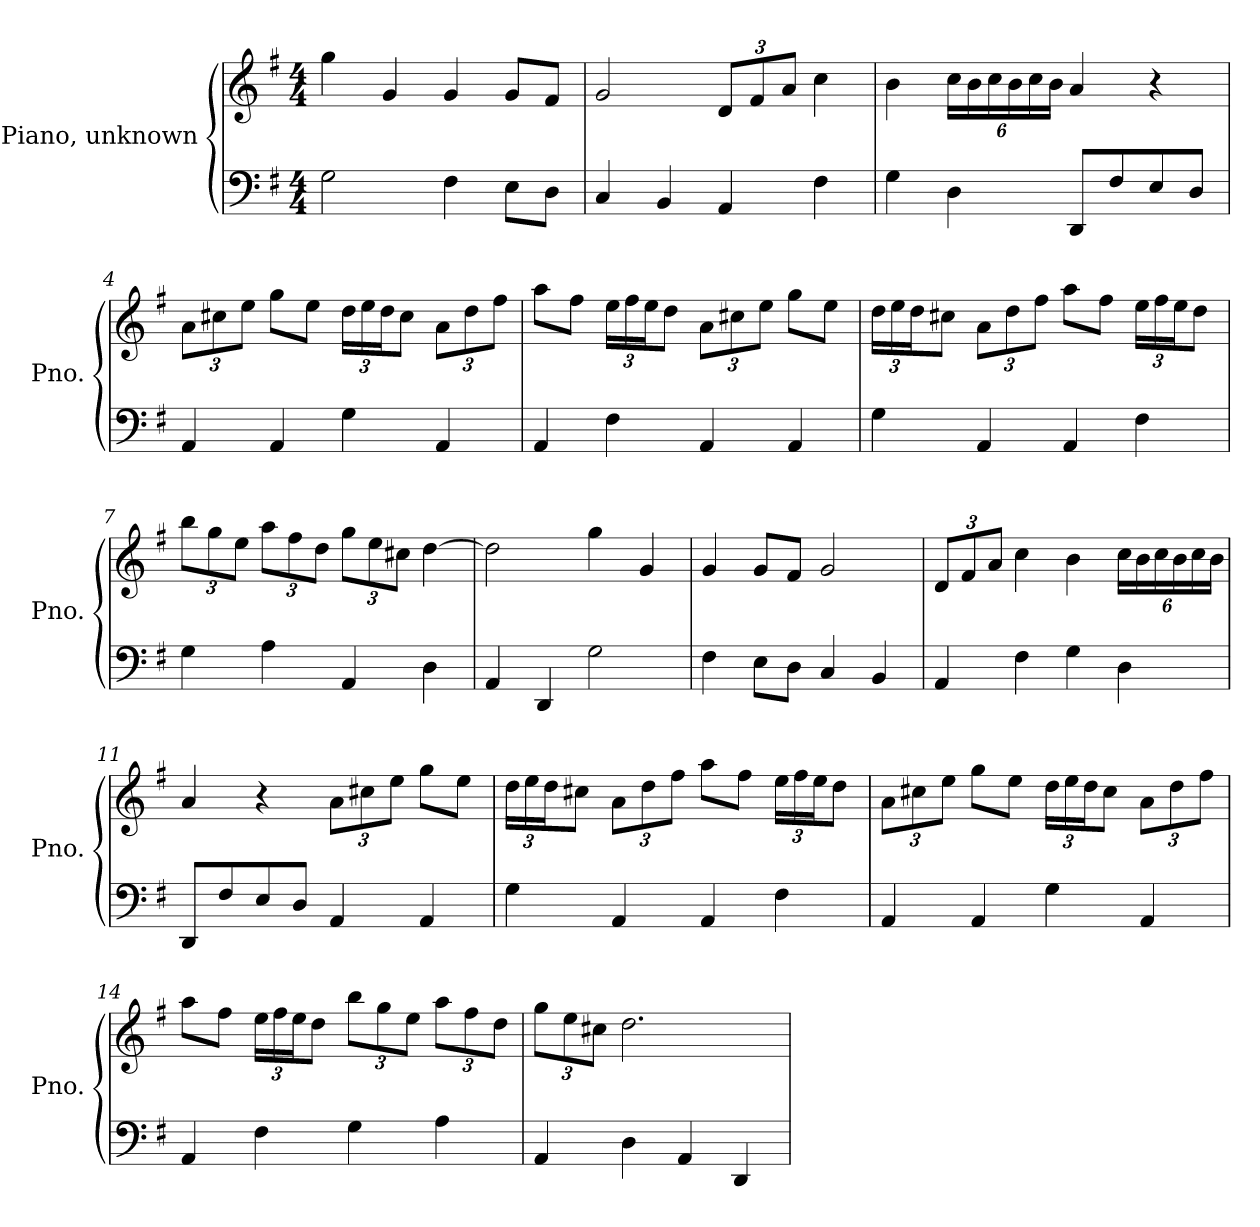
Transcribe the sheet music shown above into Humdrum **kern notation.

**kern	**kern
*part1	*part1
*staff2	*staff1
*I"Piano, unknown	*
*I'Pno.	*
*clefF4	*clefG2
*k[f#]	*k[f#]
*M4/4	*M4/4
*MM120	*MM120
=1	=1
2G\	4gg\
.	4g/
4F#\	4g/
8E\L	8g/L
8D\J	8f#/J
=2	=2
4C/	2g/
4BB/	.
*	*Xbrackettup
4AA/	12d/L
.	12f#/
.	12a/J
4F#\	4cc\
=3	=3
4G\	4b\
4D\	24cc\LL
.	24b\
.	24cc\
.	24b\
.	24cc\
.	24b\JJ
8DD/L	4a/
8F#/	.
8E/	4r
8D/J	.
=4	=4
4AA/	12a\L
.	12cc#X\
.	12ee\J
4AA/	8gg\L
.	8ee\J
4G\	24dd\LL
.	24ee\
.	24dd\J
.	8cc#\J
4AA/	12a\L
.	12dd\
.	12ff#\J
!!LO:LB:g=z
=5	=5
4AA/	8aa\L
.	8ff#\J
4F#\	24ee\LL
.	24ff#\
.	24ee\J
.	8dd\J
4AA/	12a\L
.	12cc#X\
.	12ee\J
4AA/	8gg\L
.	8ee\J
=6	=6
4G\	24dd\LL
.	24ee\
.	24dd\J
.	8cc#X\J
4AA/	12a\L
.	12dd\
.	12ff#\J
4AA/	8aa\L
.	8ff#\J
4F#\	24ee\LL
.	24ff#\
.	24ee\J
.	8dd\J
=7	=7
4G\	12bb\L
.	12gg\
.	12ee\J
4A\	12aa\L
.	12ff#\
.	12dd\J
4AA/	12gg\L
.	12ee\
.	12cc#X\J
4D\	[4dd\
=8	=8
4AA/	2dd\]
4DD/	.
2G\	4gg\
.	4g/
!!LO:LB:g=z
=9	=9
4F#\	4g/
8E\L	8g/L
8D\J	8f#/J
4C/	2g/
4BB/	.
=10	=10
4AA/	12d/L
.	12f#/
.	12a/J
4F#\	4cc\
4G\	4b\
4D\	24cc\LL
.	24b\
.	24cc\
.	24b\
.	24cc\
.	24b\JJ
=11	=11
8DD/L	4a/
8F#/	.
8E/	4r
8D/J	.
4AA/	12a\L
.	12cc#X\
.	12ee\J
4AA/	8gg\L
.	8ee\J
=12	=12
4G\	24dd\LL
.	24ee\
.	24dd\J
.	8cc#X\J
4AA/	12a\L
.	12dd\
.	12ff#\J
4AA/	8aa\L
.	8ff#\J
4F#\	24ee\LL
.	24ff#\
.	24ee\J
.	8dd\J
!!LO:LB:g=z
=13	=13
4AA/	12a\L
.	12cc#X\
.	12ee\J
4AA/	8gg\L
.	8ee\J
4G\	24dd\LL
.	24ee\
.	24dd\J
.	8cc#\J
4AA/	12a\L
.	12dd\
.	12ff#\J
=14	=14
4AA/	8aa\L
.	8ff#\J
4F#\	24ee\LL
.	24ff#\
.	24ee\J
.	8dd\J
4G\	12bb\L
.	12gg\
.	12ee\J
4A\	12aa\L
.	12ff#\
.	12dd\J
=15	=15
4AA/	12gg\L
.	12ee\
.	12cc#X\J
4D\	2.dd\
4AA/	.
4DD/	.
=	=
*-	*-
